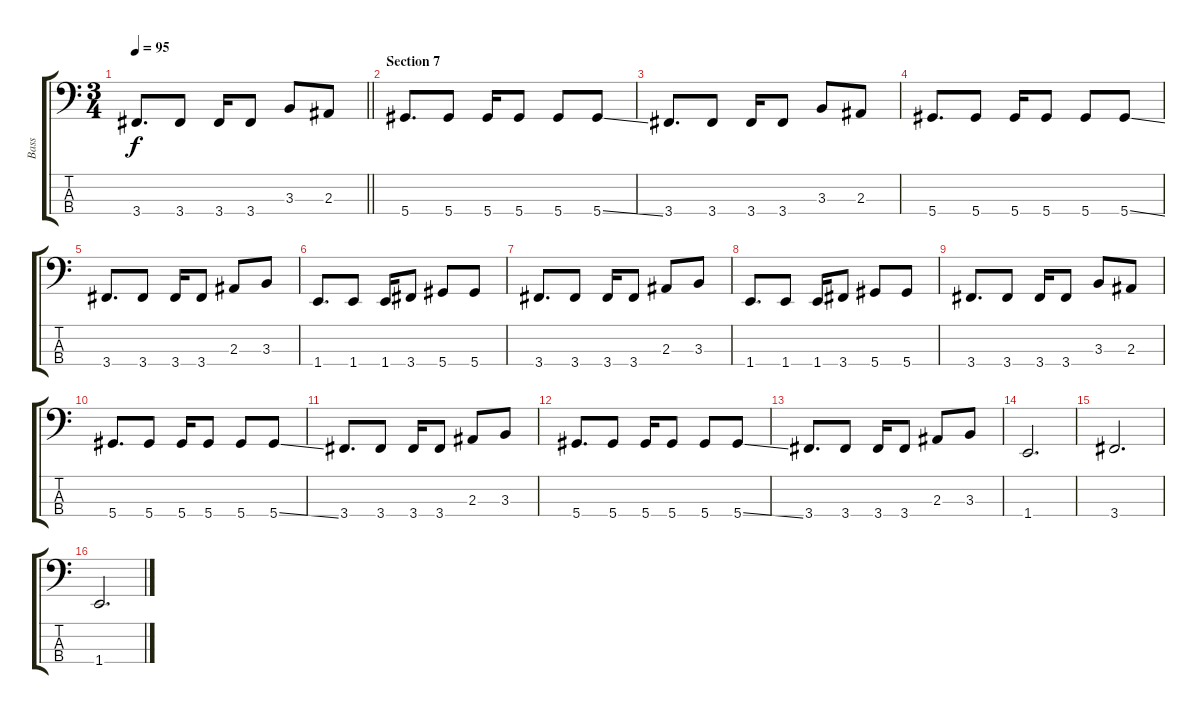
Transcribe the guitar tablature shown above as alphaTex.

\track ("Bass" "Bass") {instrument electricbassfinger}
\staff {score tabs}
\tuning (Gb2 Db2 Ab1 Eb1) {hide}
\ts (3 4)
\tempo 95
\clef f4
\barLineRight lightlight
\ks c
3.4.8{d dy f} 3.4.8 3.4.16 3.4.8 3.3.8 2.3.8 |
\section ("" "Section 7")
5.4.8{d} 5.4.8 5.4.16 5.4.8 5.4.8 5.4{ss}.8 |
3.4.8{d} 3.4.8 3.4.16 3.4.8 3.3.8 2.3.8 |
5.4.8{d} 5.4.8 5.4.16 5.4.8 5.4.8 5.4{ss}.8 |
3.4.8{d} 3.4.8 3.4.16 3.4.8 2.3.8 3.3.8 |
1.4.8{d} 1.4.8 1.4.16 3.4.8 5.4.8 5.4.8 |
3.4.8{d} 3.4.8 3.4.16 3.4.8 2.3.8 3.3.8 |
1.4.8{d} 1.4.8 1.4.16 3.4.8 5.4.8 5.4.8 |
3.4.8{d} 3.4.8 3.4.16 3.4.8 3.3.8 2.3.8 |
5.4.8{d} 5.4.8 5.4.16 5.4.8 5.4.8 5.4{ss}.8 |
3.4.8{d} 3.4.8 3.4.16 3.4.8 2.3.8 3.3.8 |
5.4.8{d} 5.4.8 5.4.16 5.4.8 5.4.8 5.4{ss}.8 |
3.4.8{d} 3.4.8 3.4.16 3.4.8 2.3.8 3.3.8 |
1.4.2{d} |
3.4.2{d} |
1.4.2{d}
